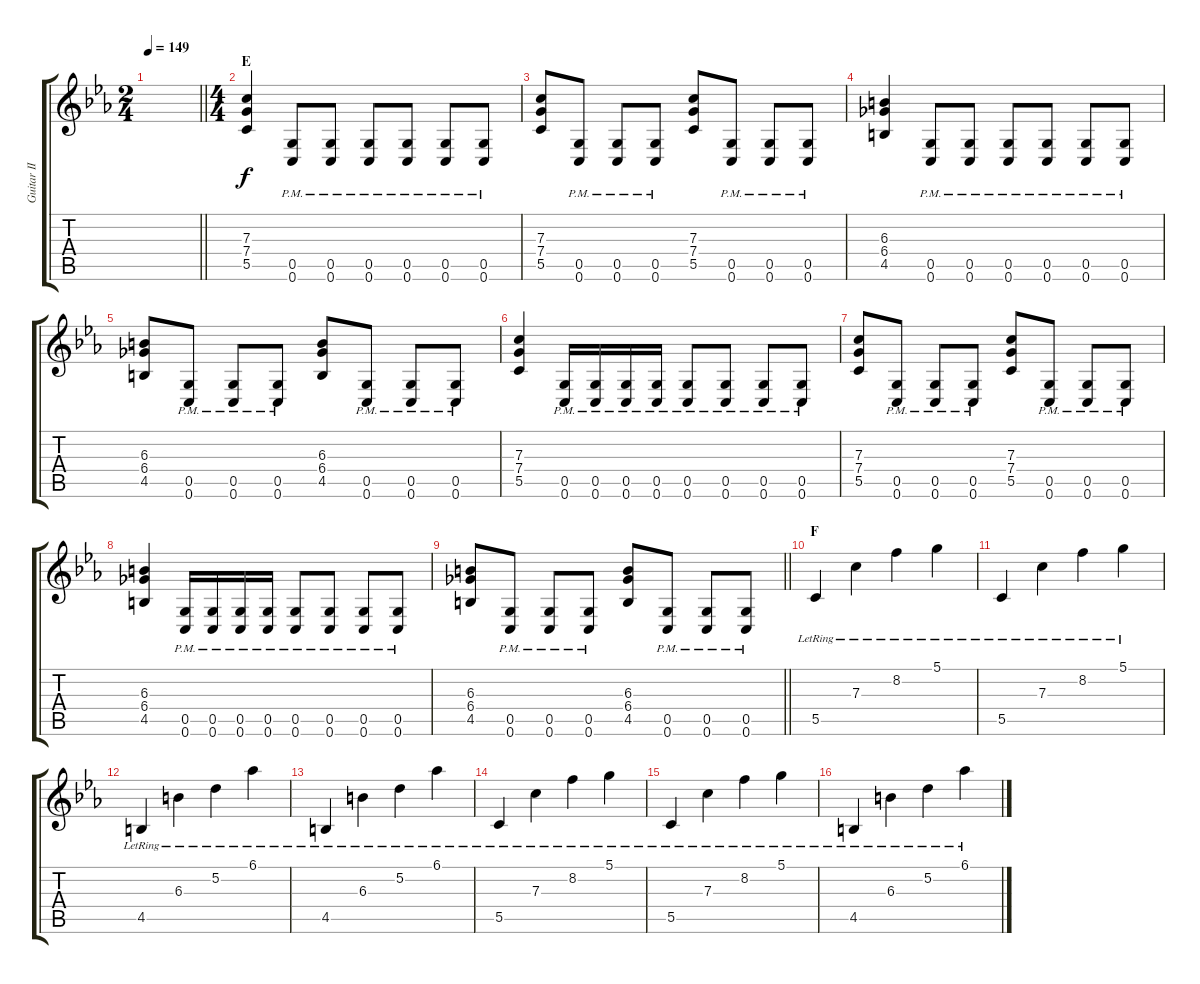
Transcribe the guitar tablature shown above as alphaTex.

\track ("Guitar II" "Guitar II") {instrument overdrivenguitar}
\staff {score tabs}
\tuning (D4 A3 F3 C3 G2 C2) {hide}
\ts (2 4)
\tempo 149
\clef g2
\barLineRight lightlight
\ks cminor
|
\ts (4 4)
\section ("" "E")
(7.3 7.4 5.5).4 (0.5{pm} 0.6{pm}).8 (0.5{pm} 0.6{pm}).8 (0.5{pm} 0.6{pm}).8 (0.5{pm} 0.6{pm}).8 (0.5{pm} 0.6{pm}).8 (0.5{pm} 0.6{pm}).8 |
(7.3 7.4 5.5).8 (0.5{pm} 0.6{pm}).8 (0.5{pm} 0.6{pm}).8 (0.5{pm} 0.6{pm}).8 (7.3 7.4 5.5).8 (0.5{pm} 0.6{pm}).8 (0.5{pm} 0.6{pm}).8 (0.5{pm} 0.6{pm}).8 |
(6.3 6.4 4.5).4 (0.5{pm} 0.6{pm}).8 (0.5{pm} 0.6{pm}).8 (0.5{pm} 0.6{pm}).8 (0.5{pm} 0.6{pm}).8 (0.5{pm} 0.6{pm}).8 (0.5{pm} 0.6{pm}).8 |
(6.3 6.4 4.5).8 (0.5{pm} 0.6{pm}).8 (0.5{pm} 0.6{pm}).8 (0.5{pm} 0.6{pm}).8 (6.3 6.4 4.5).8 (0.5{pm} 0.6{pm}).8 (0.5{pm} 0.6{pm}).8 (0.5{pm} 0.6{pm}).8 |
(7.3 7.4 5.5).4 (0.5{pm} 0.6{pm}).16 (0.5{pm} 0.6{pm}).16 (0.5{pm} 0.6{pm}).16 (0.5{pm} 0.6{pm}).16 (0.5{pm} 0.6{pm}).8 (0.5{pm} 0.6{pm}).8 (0.5{pm} 0.6{pm}).8 (0.5{pm} 0.6{pm}).8 |
(7.3 7.4 5.5).8 (0.5{pm} 0.6{pm}).8 (0.5{pm} 0.6{pm}).8 (0.5{pm} 0.6{pm}).8 (7.3 7.4 5.5).8 (0.5{pm} 0.6{pm}).8 (0.5{pm} 0.6{pm}).8 (0.5{pm} 0.6{pm}).8 |
(6.3 6.4 4.5).4 (0.5{pm} 0.6{pm}).16 (0.5{pm} 0.6{pm}).16 (0.5{pm} 0.6{pm}).16 (0.5{pm} 0.6{pm}).16 (0.5{pm} 0.6{pm}).8 (0.5{pm} 0.6{pm}).8 (0.5{pm} 0.6{pm}).8 (0.5{pm} 0.6{pm}).8 |
\barLineRight lightlight
(6.3 6.4 4.5).8 (0.5{pm} 0.6{pm}).8 (0.5{pm} 0.6{pm}).8 (0.5{pm} 0.6{pm}).8 (6.3 6.4 4.5).8 (0.5{pm} 0.6{pm}).8 (0.5{pm} 0.6{pm}).8 (0.5{pm} 0.6{pm}).8 |
\section ("" "F")
5.5{lr}.4 7.3{lr}.4 8.2{lr}.4 5.1{lr}.4 |
5.5{lr}.4 7.3{lr}.4 8.2{lr}.4 5.1{lr}.4 |
4.5{lr}.4 6.3{lr}.4 5.2{lr}.4 6.1{lr}.4 |
4.5{lr}.4 6.3{lr}.4 5.2{lr}.4 6.1{lr}.4 |
5.5{lr}.4 7.3{lr}.4 8.2{lr}.4 5.1{lr}.4 |
5.5{lr}.4 7.3{lr}.4 8.2{lr}.4 5.1{lr}.4 |
4.5{lr}.4 6.3{lr}.4 5.2{lr}.4 6.1{lr}.4
